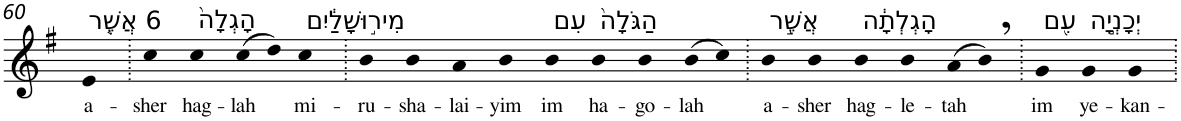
**kern	**text
*part1	*part1
*staff1	*staff1
*I"Piano	*
*I'Pno	*
!!LO:PB:g=z
*clefG2	*
*k[f#]	*
*G:	*
=60	=60
!LO:TX:a:t=6 אֲשֶׁ֤ר	!
!	!LO:LY:b
4e	a-
=61.	=61.
!	!LO:LY:b
4cc	-sher
!LO:TX:a:t=הָגְלָה֙	!
!	!LO:LY:b
4cc	hag-
!	!LO:LY:b
(>8cc	-lah
8dd)	.
!LO:TX:a:t=מִיר֣וּשָׁלַ֔יִם	!
!	!LO:LY:b
4cc	mi-
=62.	=62.
!	!LO:LY:b
4b	-ru-
!	!LO:LY:b
4b	-sha-
!	!LO:LY:b
4a	-lai-
!	!LO:LY:b
4b	-yim
!LO:TX:a:t=עִם	!
!	!LO:LY:b
4b	im
!LO:TX:a:t=הַגֹּלָה֙	!
!	!LO:LY:b
4b	ha-
!	!LO:LY:b
4b	-go-
!	!LO:LY:b
(>8b	-lah
8cc)	.
=63.	=63.
!LO:TX:a:t=אֲשֶׁ֣ר	!
!	!LO:LY:b
4b	a-
!	!LO:LY:b
4b	-sher
!LO:TX:a:t=הָגְלְתָ֔ה	!
!	!LO:LY:b
4b	hag-
!	!LO:LY:b
4b	-le-
!	!LO:LY:b
(>8a	-tah
8b,)	.
=64.	=64.
!LO:TX:a:t=עִ֖ם	!
!	!LO:LY:b
4g	im
!LO:TX:a:t=יְכָנְיָ֣ה	!
!	!LO:LY:b
4g	ye-
!	!LO:LY:b
4g	-kan-
=.	=.
*-	*-
